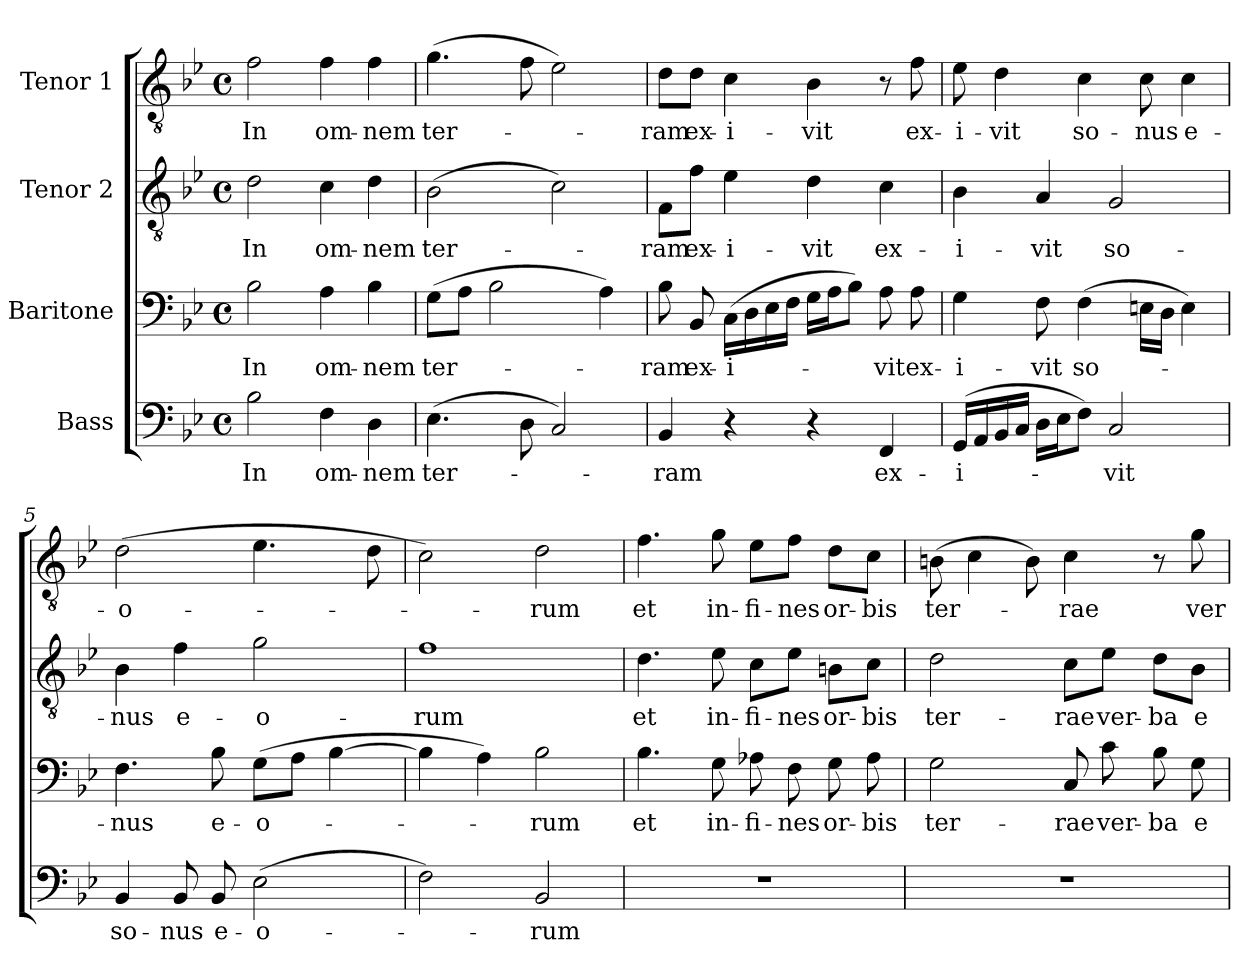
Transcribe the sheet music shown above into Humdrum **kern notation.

**kern	**text	**kern	**text	**kern	**text	**kern	**text
*part4	*part4	*part3	*part3	*part2	*part2	*part1	*part1
*staff4	*staff4	*staff3	*staff3	*staff2	*staff2	*staff1	*staff1
*I"Bass	*	*I"Baritone	*	*I"Tenor 2	*	*I"Tenor 1	*
*clefF4	*	*clefF4	*	*clefGv2	*	*clefGv2	*
*k[b-e-]	*	*k[b-e-]	*	*k[b-e-]	*	*k[b-e-]	*
*B-:	*	*B-:	*	*B-:	*	*B-:	*
*M4/4	*	*M4/4	*	*M4/4	*	*M4/4	*
*met(c)	*	*met(c)	*	*met(c)	*	*met(c)	*
=1	=1	=1	=1	=1	=1	=1	=1
2B-\	In	2B-\	In	2d\	In	2f\	In
4F\	om-	4A\	om-	4c\	om-	4f\	om-
4D\	-nem	4B-\	-nem	4d\	-nem	4f\	-nem
=2	=2	=2	=2	=2	=2	=2	=2
(4.E-\	ter-	(8G\L	ter-	(2B-\	ter-	(4.g\	ter-
.	.	8A\J	.	.	.	.	.
.	.	2B-\	.	.	.	.	.
8D\	.	.	.	.	.	8f\	.
2C/)	.	.	.	2c\)	.	2e-\)	.
.	.	4A\)	.	.	.	.	.
=3	=3	=3	=3	=3	=3	=3	=3
4BB-/	-ram	8B-\	-ram	8F\L	-ram	8d\L	-ram
.	.	8BB-/	ex-	8f\J	ex-	8d\J	ex-
4r	.	(16C\LL	-i-	4e-\	-i-	4c\	-i-
.	.	16D\	.	.	.	.	.
.	.	16E-\	.	.	.	.	.
.	.	16F\JJ	.	.	.	.	.
4r	.	16G\LL	.	4d\	-vit	4B-\	-vit
.	.	16A\J	.	.	.	.	.
.	.	8B-\J)	.	.	.	.	.
4FF/	ex-	8A\	-vit	4c\	ex-	8r	.
.	.	8A\	ex-	.	.	8f\	ex-
=4	=4	=4	=4	=4	=4	=4	=4
(16GG/LL	-i-	4G\	-i-	4B-\	-i-	8e-\	-i-
16AA/	.	.	.	.	.	.	.
16BB-/	.	.	.	.	.	4d\	-vit
16C/JJ	.	.	.	.	.	.	.
16D\LL	.	8F\	-vit	4A/	-vit	.	.
16E-\J	.	.	.	.	.	.	.
8F\J)	.	(4F\	so-	.	.	4c\	so-
2C/	-vit	.	.	2G/	so-	.	.
.	.	16En\LL	.	.	.	8c\	-nus
.	.	16D\JJ	.	.	.	.	.
.	.	4E\)	.	.	.	4c\	e-
=5	=5	=5	=5	=5	=5	=5	=5
4BB-/	so-	4.F\	-nus	4B-\	-nus	(2d\	-o-
8BB-/	-nus	.	.	4f\	e-	.	.
8BB-/	e-	8B-\	e-	.	.	.	.
(2E-\	-o-	(8G\L	-o-	2g\	-o-	4.e-\	.
.	.	8A\J	.	.	.	.	.
.	.	[4B-\	.	.	.	.	.
.	.	.	.	.	.	8d\	.
!!LO:LB:g=z
=6	=6	=6	=6	=6	=6	=6	=6
2F\)	.	4B-\]	.	1f	-rum	2c\)	.
.	.	4A\)	.	.	.	.	.
2BB-/	-rum	2B-\	-rum	.	.	2d\	-rum
=7	=7	=7	=7	=7	=7	=7	=7
1r	.	4.B-\	et	4.d\	et	4.f\	et
.	.	8G\	in-	8e-\	in-	8g\	in-
.	.	8A-X\	-fi-	8c\L	-fi-	8e-\L	-fi-
.	.	8F\	-nes	8e-\J	-nes	8f\J	-nes
.	.	8G\	or-	8Bn\L	or-	8d\L	or-
.	.	8A-\	-bis	8c\J	-bis	8c\J	-bis
=8	=8	=8	=8	=8	=8	=8	=8
1r	.	2G\	ter-	2d\	ter-	(8Bn\	ter-
.	.	.	.	.	.	4c\	.
.	.	.	.	.	.	8B\)	.
.	.	8C/	-rae	8c\L	-rae	4c\	-rae
.	.	8c\	ver-	8e-\J	ver-	.	.
.	.	8B-\	-ba	8d\L	-ba	8r	.
.	.	8G\	e-	8B-\J	e-	8g\	ver-
=	=	=	=	=	=	=	=
*-	*-	*-	*-	*-	*-	*-	*-
